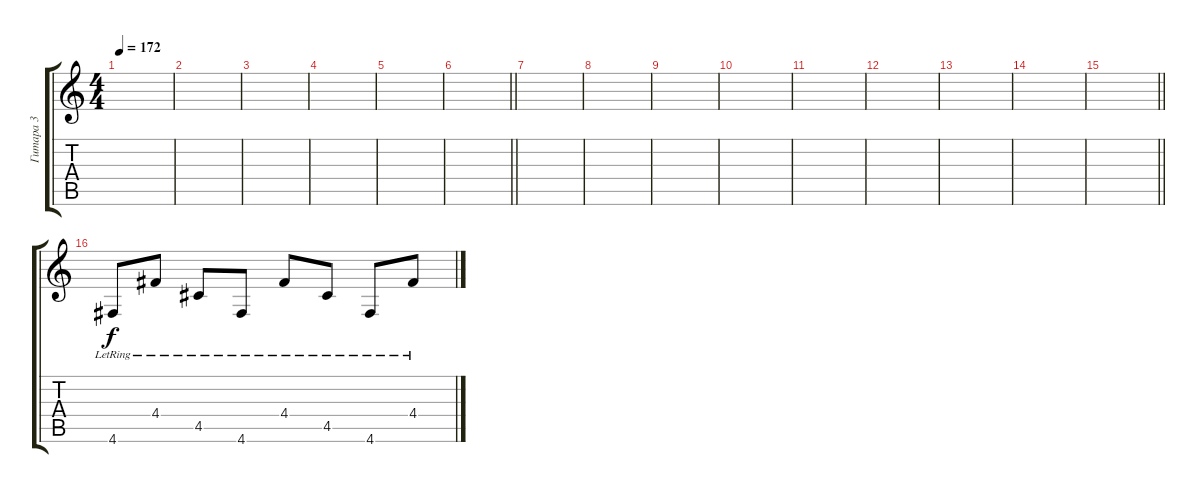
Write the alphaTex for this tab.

\track ("Гитара 3" "Гитара 3") {instrument acousticguitarsteel}
\staff {score tabs}
\tuning (E4 B3 G3 D3 A2 D2) {hide}
\ts (4 4)
\tempo 172
\clef g2
\ks c
|
|
|
|
|
\barLineRight lightlight
|
\section ("" "")
|
|
|
|
|
|
|
|
\barLineRight lightlight
|
\section ("" "")
4.6{lr}.8 4.4{lr}.8 4.5{lr}.8 4.6{lr}.8 4.4{lr}.8 4.5{lr}.8 4.6{lr}.8 4.4{lr}.8
